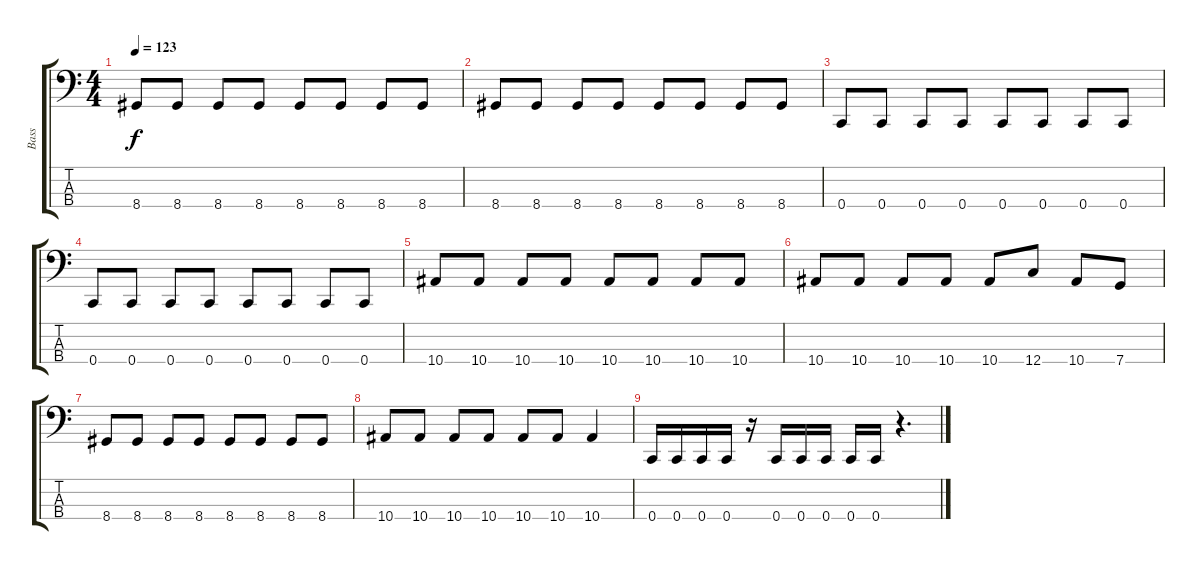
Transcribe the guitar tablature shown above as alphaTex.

\track ("Bass" "Bass") {instrument electricbasspick}
\staff {score tabs}
\tuning (F2 C2 G1 C1) {hide}
\ts (4 4)
\tempo 123
\clef f4
\ks c
8.4.8{dy f} 8.4.8 8.4.8 8.4.8 8.4.8 8.4.8 8.4.8 8.4.8 |
8.4.8 8.4.8 8.4.8 8.4.8 8.4.8 8.4.8 8.4.8 8.4.8 |
0.4.8 0.4.8 0.4.8 0.4.8 0.4.8 0.4.8 0.4.8 0.4.8 |
0.4.8 0.4.8 0.4.8 0.4.8 0.4.8 0.4.8 0.4.8 0.4.8 |
10.4.8 10.4.8 10.4.8 10.4.8 10.4.8 10.4.8 10.4.8 10.4.8 |
10.4.8 10.4.8 10.4.8 10.4.8 10.4.8 12.4.8 10.4.8 7.4.8 |
8.4.8 8.4.8 8.4.8 8.4.8 8.4.8 8.4.8 8.4.8 8.4.8 |
10.4.8 10.4.8 10.4.8 10.4.8 10.4.8 10.4.8 10.4.4 |
0.4.16 0.4.16 0.4.16 0.4.16 r.16 0.4.16 0.4.16 0.4.16 0.4.16 0.4.16 r.4{d}
